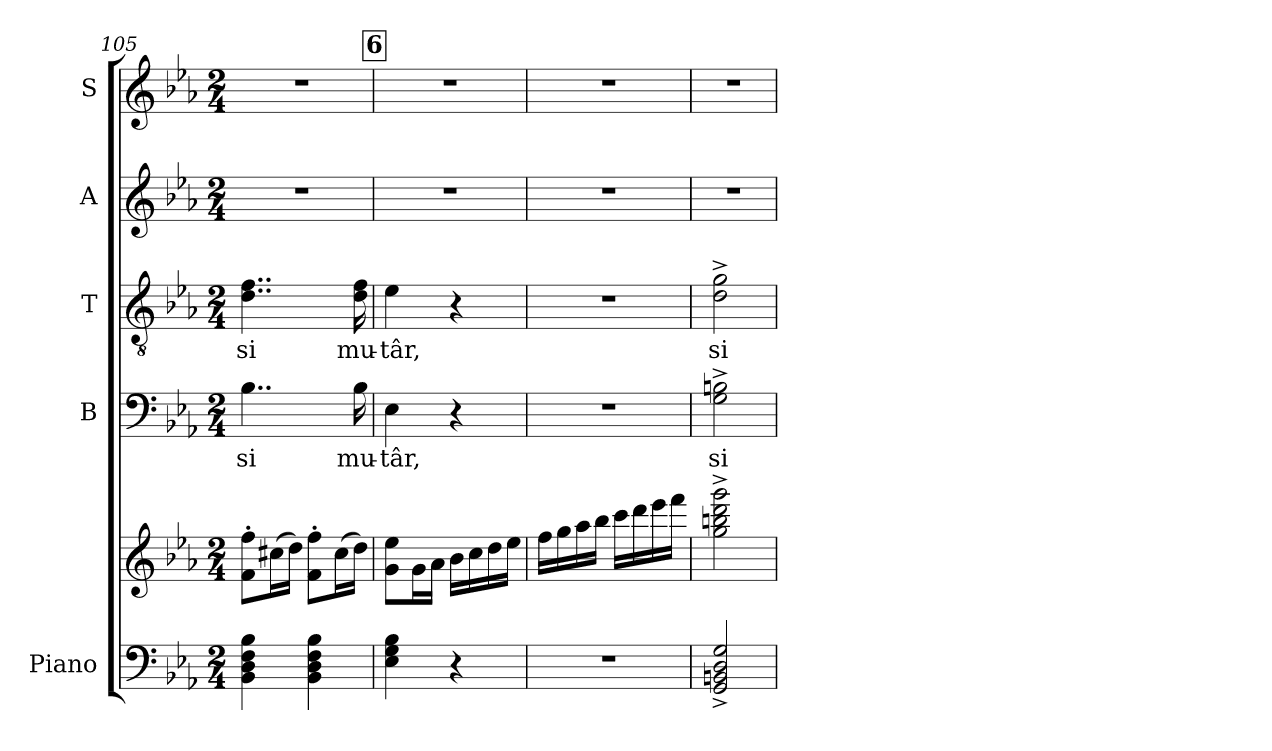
**kern	**kern	**kern	**text	**kern	**text	**kern	**kern
*part5	*part5	*part4	*part4	*part3	*part3	*part2	*part1
*staff6	*staff5	*staff4	*staff4	*staff3	*staff3	*staff2	*staff1
*I"Piano	*	*I"B	*	*I"T	*	*I"A	*I"S
*I'Pno	*	*I'B	*	*I'T	*	*I'A	*I'S
*clefF4	*clefG2	*clefF4	*	*clefGv2	*	*clefG2	*clefG2
*k[b-e-a-]	*k[b-e-a-]	*k[b-e-a-]	*	*k[b-e-a-]	*	*k[b-e-a-]	*k[b-e-a-]
*M2/4	*M2/4	*M2/4	*	*M2/4	*	*M2/4	*M2/4
=105	=105	=105	=105	=105	=105	=105	=105
!	!	!	!LO:LY:b	!	!LO:LY:b	!	!
4BB-\ 4D\ 4F\ 4B-\	8f\' 8ff\'L	4..B-\	si	4..d!\ 4..f\	si	2r	2r
.	(>16cc#X\L	.	.	.	.	.	.
.	16dd\JJ)	.	.	.	.	.	.
4BB-\ 4D\ 4F\ 4B-\	8f\' 8ff\'L	.	.	.	.	.	.
.	(>16cc#\L	.	.	.	.	.	.
!	!	!	!LO:LY:b	!	!LO:LY:b	!	!
.	16dd\JJ)	16B-\	mu-	16d!\ 16f\	mu-	.	.
!!LO:REH:place=s1:a:B:fs=14:t=6
=106	=106	=106	=106	=106	=106	=106	=106
!	!	!	!LO:LY:b	!	!LO:LY:b	!	!
4E-\ 4G\ 4B-\	8g\ 8ee-\L	4E-\	-târ,	4e-\	-târ,	2r	2r
.	16g\L	.	.	.	.	.	.
.	16a-\JJ	.	.	.	.	.	.
4r	16b-\LL	4r	.	4r	.	.	.
.	16cc\	.	.	.	.	.	.
.	16dd\	.	.	.	.	.	.
.	16ee-\JJ	.	.	.	.	.	.
=107	=107	=107	=107	=107	=107	=107	=107
2r	16ff\LL	2r	.	2r	.	2r	2r
.	16gg\	.	.	.	.	.	.
.	16aa-\	.	.	.	.	.	.
.	16bb-\JJ	.	.	.	.	.	.
.	16ccc\LL	.	.	.	.	.	.
.	16ddd\	.	.	.	.	.	.
.	16eee-\	.	.	.	.	.	.
.	16fff\JJ	.	.	.	.	.	.
=108	=108	=108	=108	=108	=108	=108	=108
!	!	!	!LO:LY:b	!	!LO:LY:b	!	!
2GG/^ 2BBn/^ 2D/^ 2G/^	2gg\^ 2bbn\^ 2ddd\^ 2ggg\^	2G\^ 2Bn!\^	si	2d!\^ 2g\^	si	2r	2r
=	=	=	=	=	=	=	=
*-	*-	*-	*-	*-	*-	*-	*-
